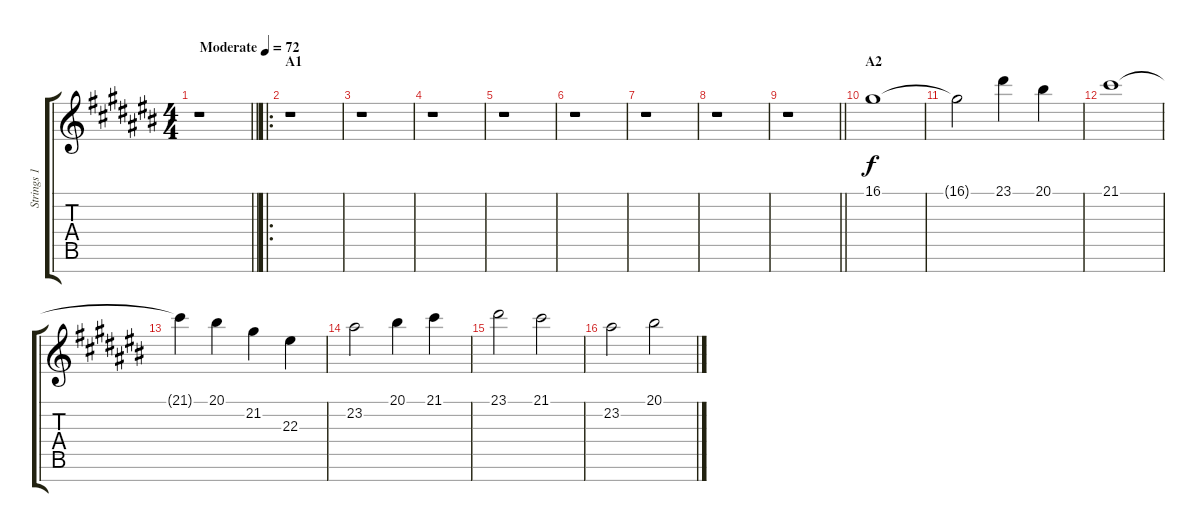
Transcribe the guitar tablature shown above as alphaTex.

\track ("Strings 1" "Strings 1") {instrument stringensemble2}
\staff {score tabs}
\tuning (E4 B3 G3 D3 A2 E2 B1) {hide}
\ts (4 4)
\tempo (72 "Moderate")
\clef g2
\barLineRight lightlight
\ks c#
r.1{dy f instrument stringensemble2} |
\ro
\section ("" "A1")
r.1{volume 13 balance 10} |
r.1 |
r.1 |
r.1 |
r.1 |
r.1 |
r.1 |
\barLineRight lightlight
r.1{volume 5} |
\section ("" "A2")
16.1.1{volume 13} |
16.1{t}.2 23.1.4 20.1.4 |
21.1.1 |
21.1{t}.4 20.1.4 21.2.4 22.3.4 |
23.2.2 20.1.4 21.1.4 |
23.1.2 21.1.2{volume 7} |
23.2.2{volume 13} 20.1.2
